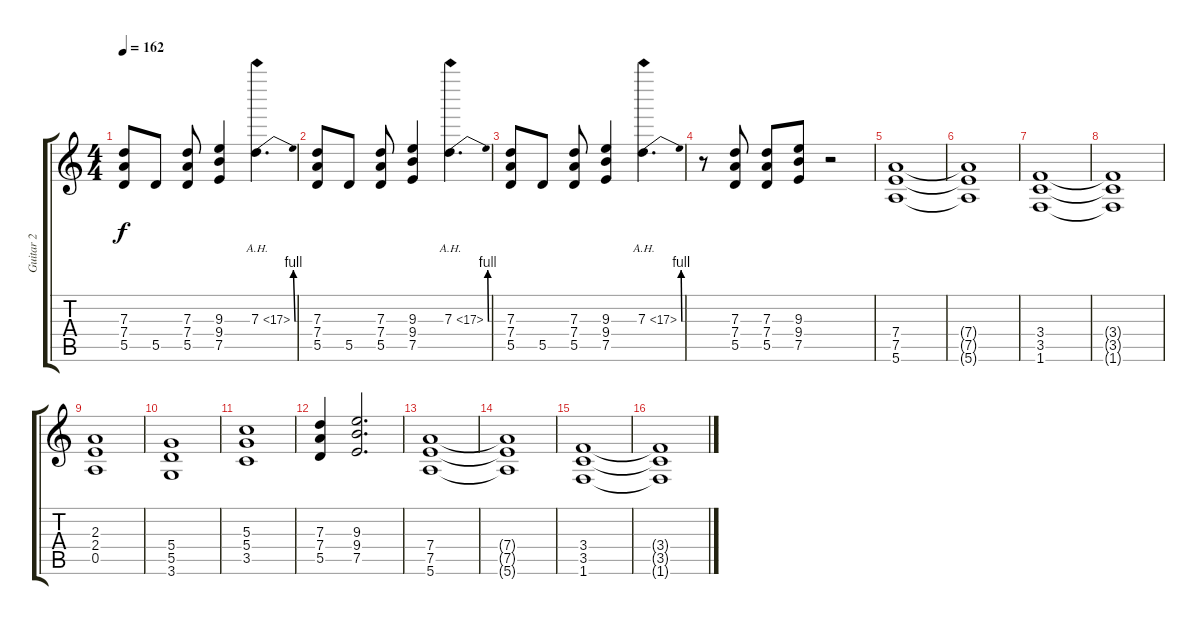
\track ("Guitar 2" "Guitar 2") {instrument distortionguitar}
\staff {score tabs}
\tuning (E4 B3 G3 D3 A2 E2) {hide}
\ts (4 4)
\tempo 162
\clef g2
\ks c
(7.3 7.4 5.5).8{dy f} 5.5.8 (7.3 7.4 5.5).8 (9.3 9.4 7.5).4 7.3{be (bend 0 0 60 4) ah 10}.4{d} |
(7.3 7.4 5.5).8 5.5.8 (7.3 7.4 5.5).8 (9.3 9.4 7.5).4 7.3{be (bend 0 0 60 4) ah 10}.4{d} |
(7.3 7.4 5.5).8 5.5.8 (7.3 7.4 5.5).8 (9.3 9.4 7.5).4 7.3{be (bend 0 0 60 4) ah 10}.4{d} |
r.8 (7.3 7.4 5.5).8 (7.3 7.4 5.5).8 (9.3 9.4 7.5).8 r.2 |
(7.4 7.5 5.6).1 |
(7.4{t} 7.5{t} 5.6{t}).1 |
(3.4 3.5 1.6).1 |
(3.4{t} 3.5{t} 1.6{t}).1 |
(2.3 2.4 0.5).1 |
(5.4 5.5 3.6).1 |
(5.3 5.4 3.5).1 |
(7.3 7.4 5.5).4 (9.3 9.4 7.5).2{d} |
(7.4 7.5 5.6).1 |
(7.4{t} 7.5{t} 5.6{t}).1 |
(3.4 3.5 1.6).1 |
(3.4{t} 3.5{t} 1.6{t}).1
